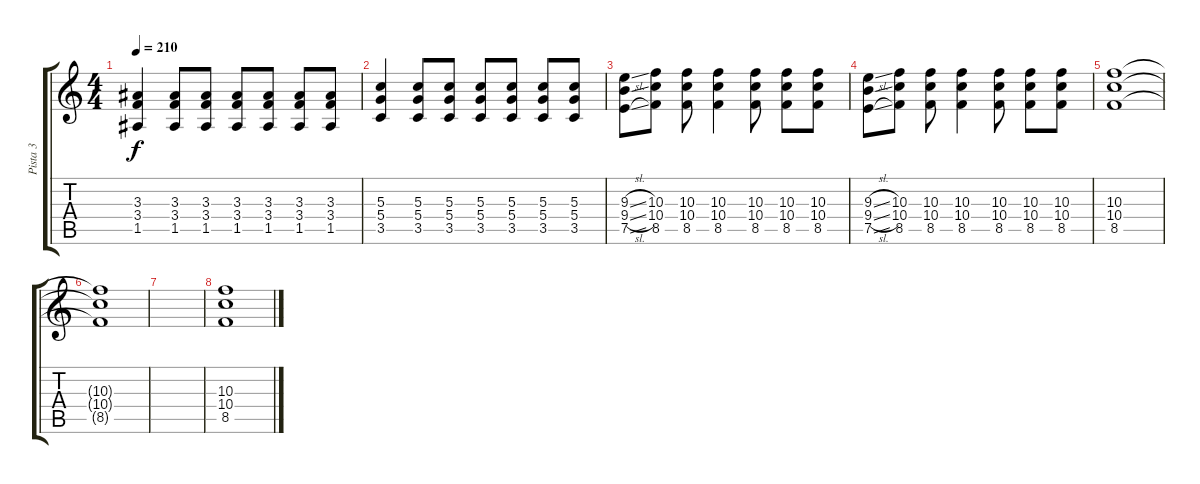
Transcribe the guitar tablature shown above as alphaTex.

\track ("Pista 3" "Pista 3") {instrument distortionguitar}
\staff {score tabs}
\tuning (E4 B3 G3 D3 A2 E2) {hide}
\ts (4 4)
\tempo 210
\clef g2
\ks c
(3.3 3.4 1.5).4{dy f} (3.3 3.4 1.5).8 (3.3 3.4 1.5).8 (3.3 3.4 1.5).8 (3.3 3.4 1.5).8 (3.3 3.4 1.5).8 (3.3 3.4 1.5).8 |
(5.3 5.4 3.5).4 (5.3 5.4 3.5).8 (5.3 5.4 3.5).8 (5.3 5.4 3.5).8 (5.3 5.4 3.5).8 (5.3 5.4 3.5).8 (5.3 5.4 3.5).8 |
(9.3{sl} 9.4{sl} 7.5{sl}).8 (10.3 10.4 8.5).8 (10.3 10.4 8.5).8 (10.3 10.4 8.5).4 (10.3 10.4 8.5).8 (10.3 10.4 8.5).8 (10.3 10.4 8.5).8 |
(9.3{sl} 9.4{sl} 7.5{sl}).8 (10.3 10.4 8.5).8 (10.3 10.4 8.5).8 (10.3 10.4 8.5).4 (10.3 10.4 8.5).8 (10.3 10.4 8.5).8 (10.3 10.4 8.5).8 |
(10.3 10.4 8.5).1 |
(10.3{t} 10.4{t} 8.5{t}).1 |
|
(10.3 10.4 8.5).1
